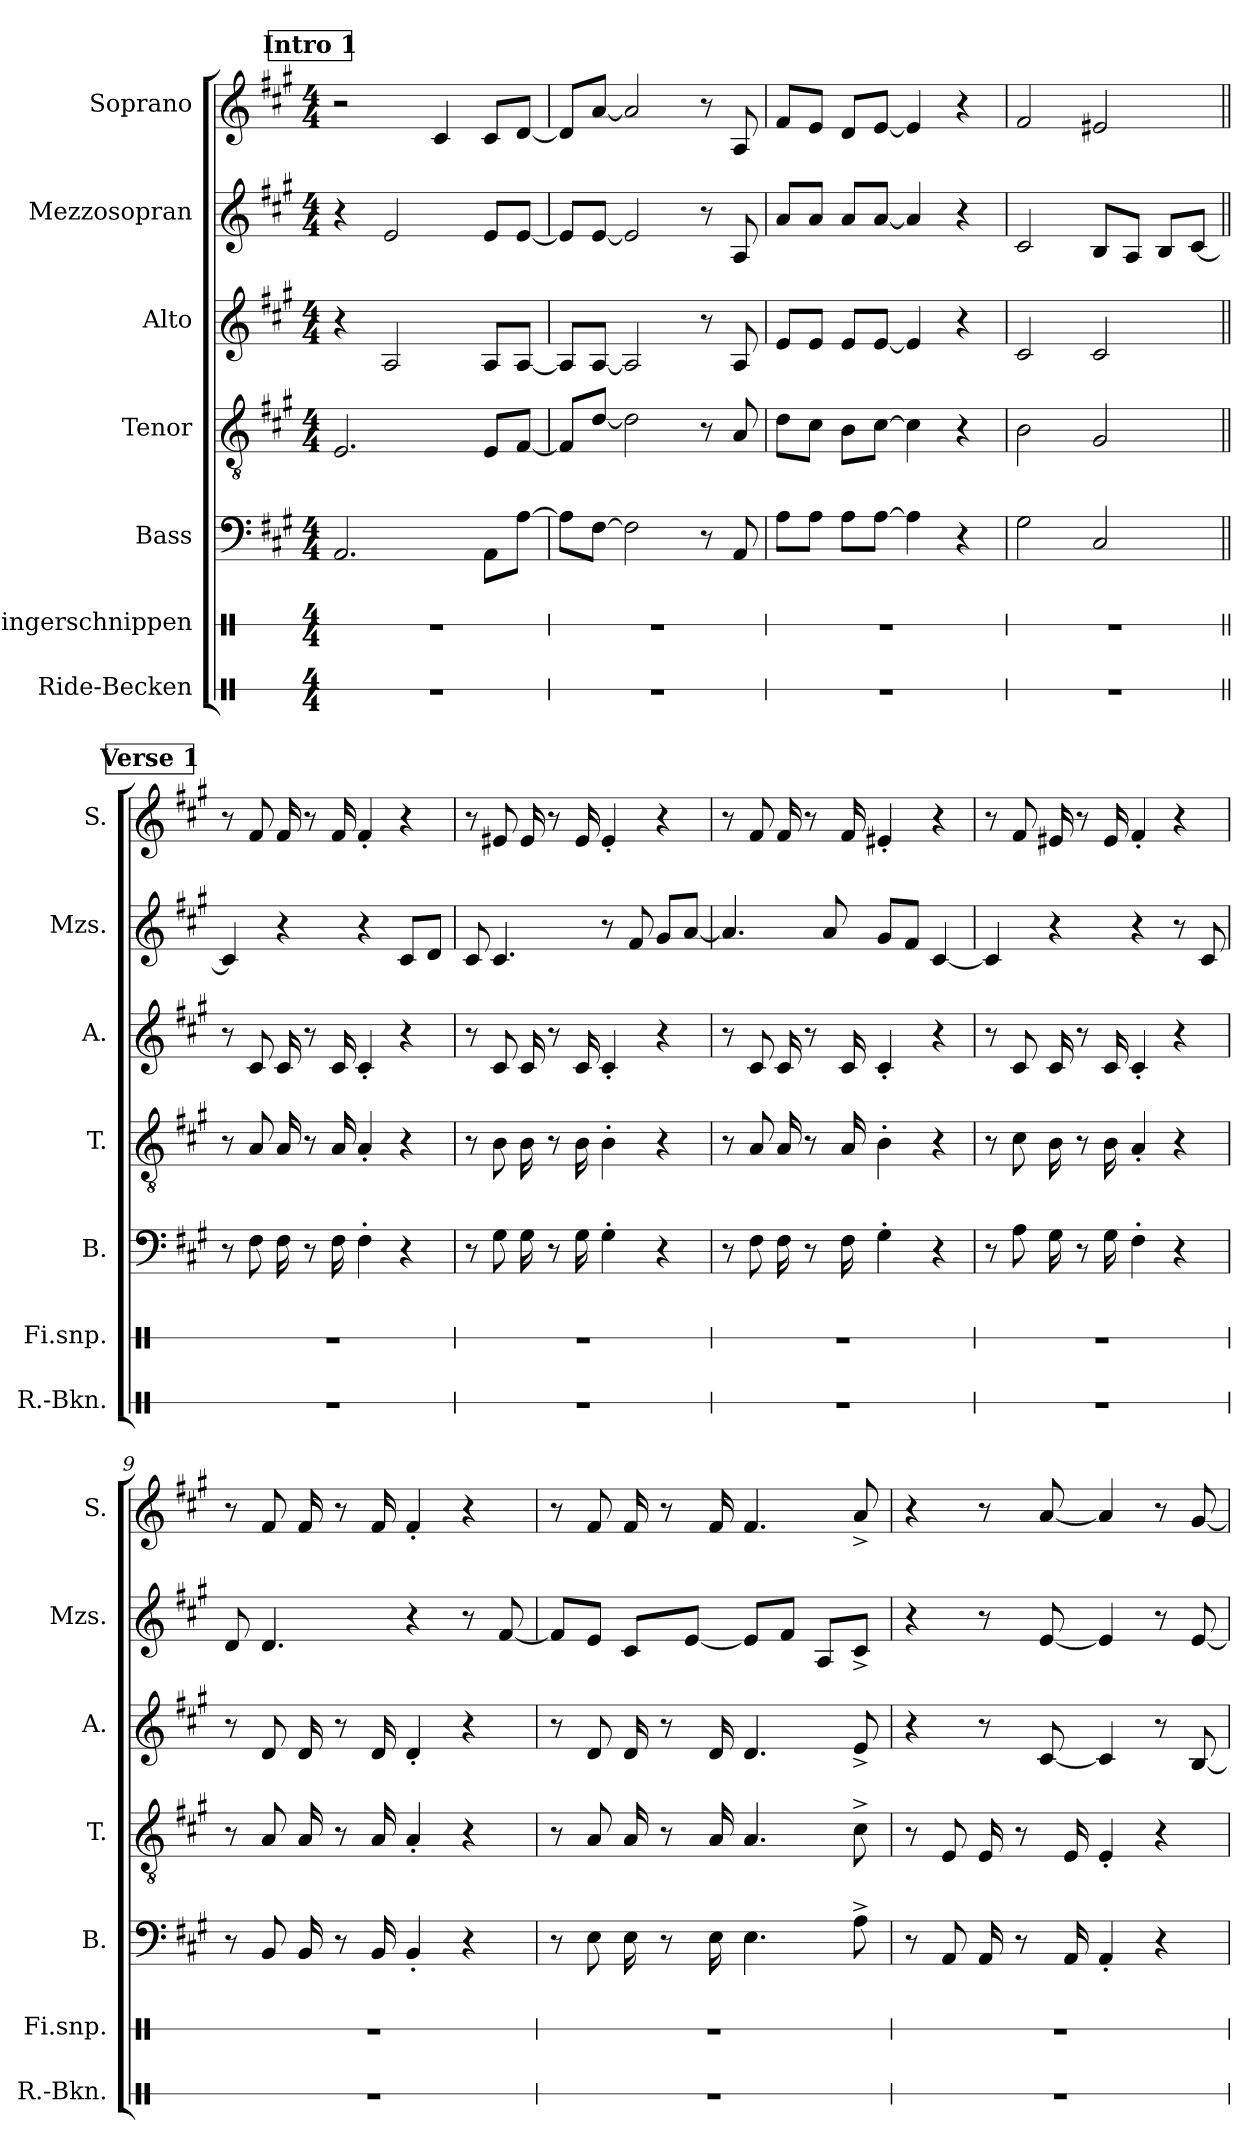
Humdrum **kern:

**kern	**kern	**kern	**kern	**kern	**kern	**kern
*part7	*part6	*part5	*part4	*part3	*part2	*part1
*staff7	*staff6	*staff5	*staff4	*staff3	*staff2	*staff1
*I"Ride-Becken	*I"Fingerschnippen	*I"Bass	*I"Tenor	*I"Alto	*I"Mezzosopran	*I"Soprano
*I'R.-Bkn.	*I'Fi.snp.	*I'B.	*I'T.	*I'A.	*I'Mzs.	*I'S.
*stria1	*stria1	*	*	*	*	*
*clefX	*clefX	*clefF4	*clefGv2	*clefG2	*clefG2	*clefG2
*k[]	*k[]	*k[f#c#g#]	*k[f#c#g#]	*k[f#c#g#]	*k[f#c#g#]	*k[f#c#g#]
*M4/4	*M4/4	*M4/4	*M4/4	*M4/4	*M4/4	*M4/4
*MM98	*MM98	*MM98	*MM98	*MM98	*MM98	*MM98
!!LO:REH:place=s1:a:B:fs=14:t=Intro 1
=1	=1	=1	=1	=1	=1	=1
1r	1r	2.AA/	2.E/	4r	4r	2r
.	.	.	.	2A/	2e/	.
.	.	.	.	.	.	4c#/
.	.	8AA\L	8E/L	8A/L	8e/L	8c#/L
.	.	[8A\J	[8F#/J	[8A/J	[8e/J	[8d/J
=2	=2	=2	=2	=2	=2	=2
1r	1r	8A\L]	8F#/L]	8A/L]	8e/L]	8d/L]
.	.	[8F#\J	[8d/J	[8A/J	[8e/J	[8a/J
.	.	2F#\]	2d\]	2A/]	2e/]	2a/]
.	.	8r	8r	8r	8r	8r
.	.	8AA/	8A/	8A/	8A/	8A/
=3	=3	=3	=3	=3	=3	=3
1r	1r	8A\L	8d\L	8e/L	8a/L	8f#/L
.	.	8A\J	8c#\J	8e/J	8a/J	8e/J
.	.	8A\L	8B\L	8e/L	8a/L	8d/L
.	.	[8A\J	[8c#\J	[8e/J	[8a/J	[8e/J
.	.	4A\]	4c#\]	4e/]	4a/]	4e/]
.	.	4r	4r	4r	4r	4r
=4	=4	=4	=4	=4	=4	=4
1r	1r	2G#\	2B\	2c#/	2c#/	2f#/
.	.	2C#/	2G#/	2c#/	8B/L	2e#X/
.	.	.	.	.	8A/J	.
.	.	.	.	.	8B/L	.
.	.	.	.	.	[8c#/J	.
!!LO:LB:g=z
!!LO:REH:place=s1:a:B:fs=14:t=Verse 1
=5||	=5||	=5||	=5||	=5||	=5||	=5||
1r	1r	8r	8r	8r	4c#/]	8r
.	.	8F#\	8A/	8c#/	.	8f#/
.	.	16F#\	16A/	16c#/	4r	16f#/
.	.	8r	8r	8r	.	8r
.	.	16F#\	16A/	16c#/	.	16f#/
.	.	4F#'\	4A'/	4c#'/	4r	4f#'/
.	.	4r	4r	4r	8c#/L	4r
.	.	.	.	.	8d/J	.
=6	=6	=6	=6	=6	=6	=6
1r	1r	8r	8r	8r	8c#/	8r
.	.	8G#\	8B\	8c#/	4.c#/	8e#X/
.	.	16G#\	16B\	16c#/	.	16e#/
.	.	8r	8r	8r	.	8r
.	.	16G#\	16B\	16c#/	.	16e#/
.	.	4G#'\	4B'\	4c#'/	8r	4e#'/
.	.	.	.	.	8f#/	.
.	.	4r	4r	4r	8g#/L	4r
.	.	.	.	.	[8a/J	.
=7	=7	=7	=7	=7	=7	=7
1r	1r	8r	8r	8r	4.a/]	8r
.	.	8F#\	8A/	8c#/	.	8f#/
.	.	16F#\	16A/	16c#/	.	16f#/
.	.	8r	8r	8r	.	8r
.	.	.	.	.	8a/	.
.	.	16F#\	16A/	16c#/	.	16f#/
.	.	4G#'\	4B'\	4c#'/	8g#/L	4e#X'/
.	.	.	.	.	8f#/J	.
.	.	4r	4r	4r	[4c#/	4r
!!LO:LB:g=z
=8	=8	=8	=8	=8	=8	=8
1r	1r	8r	8r	8r	4c#/]	8r
.	.	8A\	8c#\	8c#/	.	8f#/
.	.	16G#\	16B\	16c#/	4r	16e#X/
.	.	8r	8r	8r	.	8r
.	.	16G#\	16B\	16c#/	.	16e#/
.	.	4F#'\	4A'/	4c#'/	4r	4f#'/
.	.	4r	4r	4r	8r	4r
.	.	.	.	.	8c#/	.
=9	=9	=9	=9	=9	=9	=9
1r	1r	8r	8r	8r	8d/	8r
.	.	8BB/	8A/	8d/	4.d/	8f#/
.	.	16BB/	16A/	16d/	.	16f#/
.	.	8r	8r	8r	.	8r
.	.	16BB/	16A/	16d/	.	16f#/
.	.	4BB'/	4A'/	4d'/	4r	4f#'/
.	.	4r	4r	4r	8r	4r
.	.	.	.	.	[8f#/	.
=10	=10	=10	=10	=10	=10	=10
1r	1r	8r	8r	8r	8f#/L]	8r
.	.	8E\	8A/	8d/	8e/J	8f#/
.	.	16E\	16A/	16d/	8c#/L	16f#/
.	.	8r	8r	8r	.	8r
.	.	.	.	.	[8e/J	.
.	.	16E\	16A/	16d/	.	16f#/
.	.	4.E\	4.A/	4.d/	8e/L]	4.f#/
.	.	.	.	.	8f#/J	.
.	.	.	.	.	8A/L	.
.	.	8A^\	8c#^\	8e^/	8c#^/J	8a^/
!!LO:PB:g=z
=11	=11	=11	=11	=11	=11	=11
1r	1r	8r	8r	4r	4r	4r
.	.	8AA/	8E/	.	.	.
.	.	16AA/	16E/	8r	8r	8r
.	.	8r	8r	.	.	.
.	.	.	.	[8c#/	[8e/	[8a/
.	.	16AA/	16E/	.	.	.
.	.	4AA'/	4E'/	4c#/]	4e/]	4a/]
.	.	4r	4r	8r	8r	8r
.	.	.	.	[8B/	[8e/	[8g#/
=	=	=	=	=	=	=
*-	*-	*-	*-	*-	*-	*-
